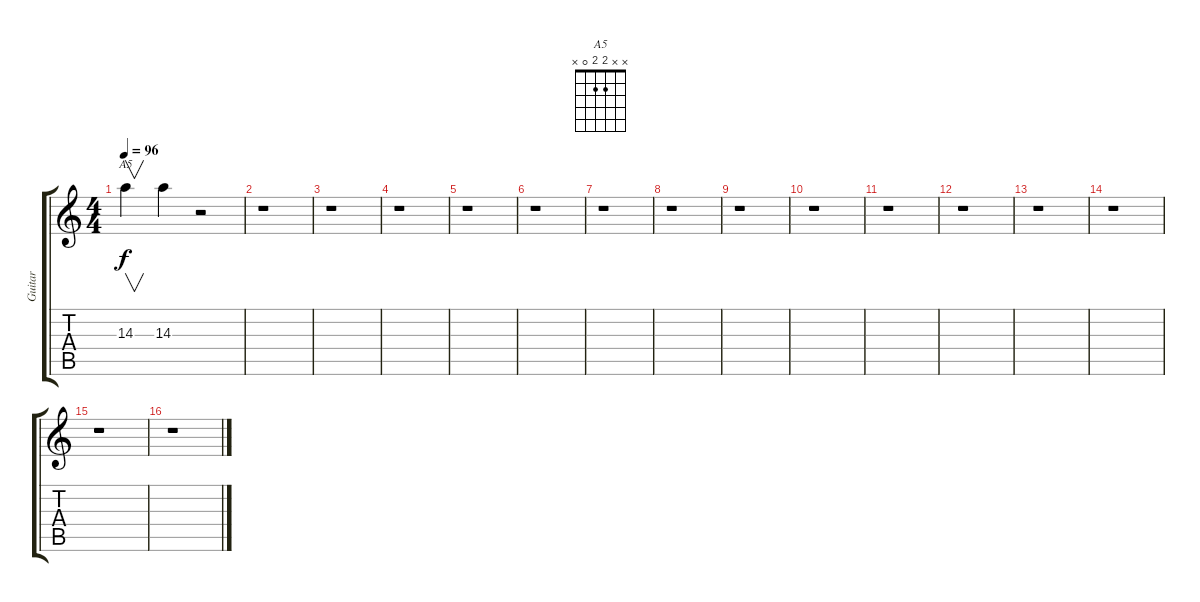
\track ("Guitar" "Guitar") {instrument distortionguitar}
\staff {score tabs}
\tuning (E4 B3 G3 D3 A2 E2) {hide}
\chord ("A5" x x 2 2 0 x)
\ts (4 4)
\tempo 96
\clef g2
\ks c
14.3.4{v ch "A5" dy f} 14.3.4 r.2 |
r.1 |
r.1 |
r.1 |
r.1 |
r.1 |
r.1 |
r.1 |
r.1 |
r.1 |
r.1 |
r.1 |
r.1 |
r.1 |
r.1 |
r.1
